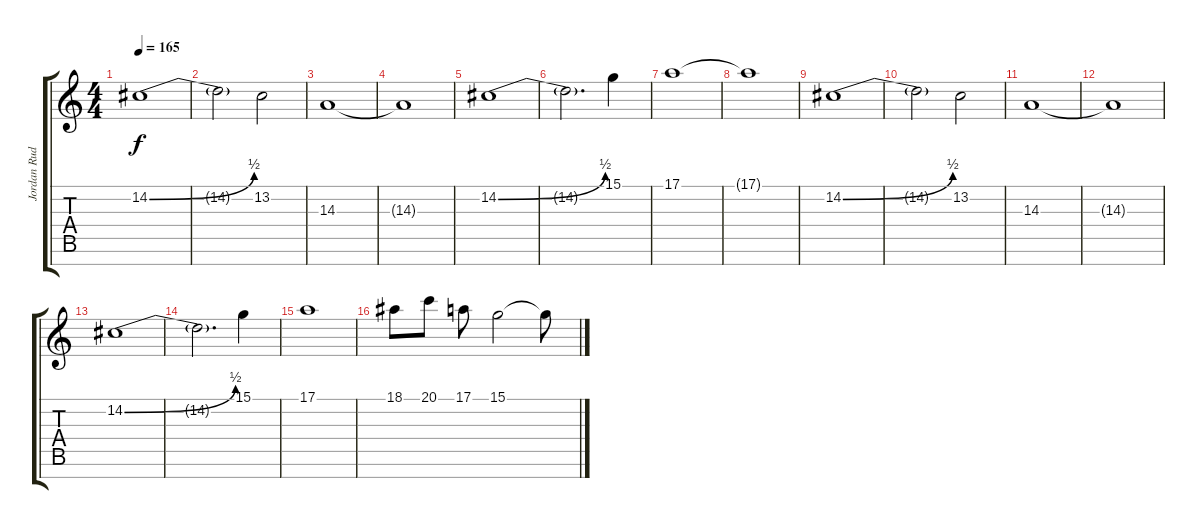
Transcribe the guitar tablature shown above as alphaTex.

\track ("Jordan Rudess" "Jordan Rud") {instrument lead1square}
\staff {score tabs}
\tuning (E4 B3 G3 D3 A2 E2 B1) {hide}
\ts (4 4)
\tempo 165
\clef g2
\ks c
14.2{be (bend 0 0 60 2)}.1{dy f} |
14.2{t}.2 13.2.2 |
14.3.1 |
14.3{t}.1 |
14.2{be (bend 0 0 60 2)}.1 |
14.2{t}.2{d} 15.1.4 |
17.1.1 |
17.1{t}.1 |
14.2{be (bend 0 0 60 2)}.1 |
14.2{t}.2 13.2.2 |
14.3.1 |
14.3{t}.1 |
14.2{be (bend 0 0 60 2)}.1 |
14.2{t}.2{d} 15.1.4 |
17.1.1 |
18.1.8 20.1.8 17.1.8 15.1.2 15.1{t}.8
